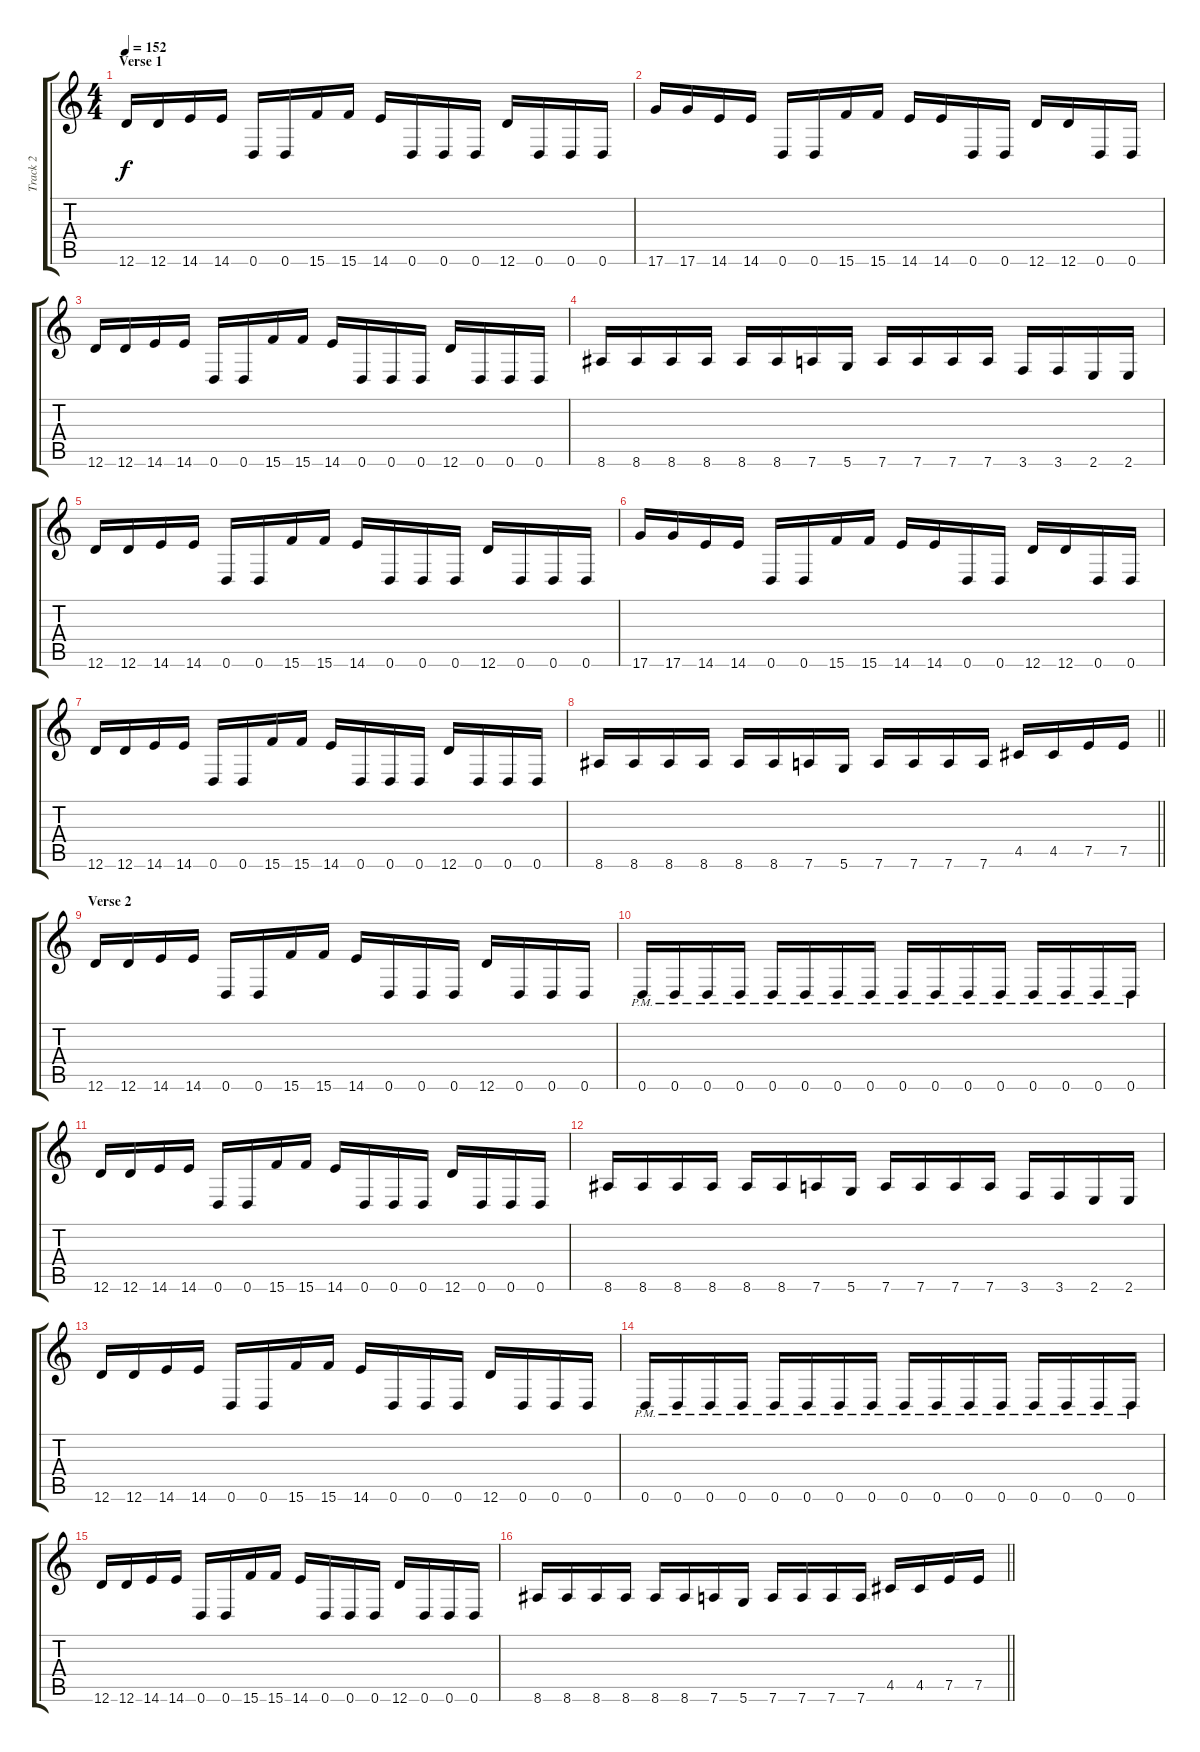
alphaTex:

\track ("Track 2" "Track 2") {instrument distortionguitar}
\staff {score tabs}
\tuning (E4 B3 G3 D3 A2 D2) {hide}
\ts (4 4)
\section ("" "Verse 1")
\tempo 152
\clef g2
\ks c
12.6.16{dy f} 12.6.16 14.6.16 14.6.16 0.6.16 0.6.16 15.6.16 15.6.16 14.6.16 0.6.16 0.6.16 0.6.16 12.6.16 0.6.16 0.6.16 0.6.16 |
17.6.16 17.6.16 14.6.16 14.6.16 0.6.16 0.6.16 15.6.16 15.6.16 14.6.16 14.6.16 0.6.16 0.6.16 12.6.16 12.6.16 0.6.16 0.6.16 |
12.6.16 12.6.16 14.6.16 14.6.16 0.6.16 0.6.16 15.6.16 15.6.16 14.6.16 0.6.16 0.6.16 0.6.16 12.6.16 0.6.16 0.6.16 0.6.16 |
8.6.16 8.6.16 8.6.16 8.6.16 8.6.16 8.6.16 7.6.16 5.6.16 7.6.16 7.6.16 7.6.16 7.6.16 3.6.16 3.6.16 2.6.16 2.6.16 |
12.6.16 12.6.16 14.6.16 14.6.16 0.6.16 0.6.16 15.6.16 15.6.16 14.6.16 0.6.16 0.6.16 0.6.16 12.6.16 0.6.16 0.6.16 0.6.16 |
17.6.16 17.6.16 14.6.16 14.6.16 0.6.16 0.6.16 15.6.16 15.6.16 14.6.16 14.6.16 0.6.16 0.6.16 12.6.16 12.6.16 0.6.16 0.6.16 |
12.6.16 12.6.16 14.6.16 14.6.16 0.6.16 0.6.16 15.6.16 15.6.16 14.6.16 0.6.16 0.6.16 0.6.16 12.6.16 0.6.16 0.6.16 0.6.16 |
\barLineRight lightlight
8.6.16 8.6.16 8.6.16 8.6.16 8.6.16 8.6.16 7.6.16 5.6.16 7.6.16 7.6.16 7.6.16 7.6.16 4.5.16 4.5.16 7.5.16 7.5.16 |
\section ("" "Verse 2")
12.6.16 12.6.16 14.6.16 14.6.16 0.6.16 0.6.16 15.6.16 15.6.16 14.6.16 0.6.16 0.6.16 0.6.16 12.6.16 0.6.16 0.6.16 0.6.16 |
0.6{pm}.16 0.6{pm}.16 0.6{pm}.16 0.6{pm}.16 0.6{pm}.16 0.6{pm}.16 0.6{pm}.16 0.6{pm}.16 0.6{pm}.16 0.6{pm}.16 0.6{pm}.16 0.6{pm}.16 0.6{pm}.16 0.6{pm}.16 0.6{pm}.16 0.6{pm}.16 |
12.6.16 12.6.16 14.6.16 14.6.16 0.6.16 0.6.16 15.6.16 15.6.16 14.6.16 0.6.16 0.6.16 0.6.16 12.6.16 0.6.16 0.6.16 0.6.16 |
8.6.16 8.6.16 8.6.16 8.6.16 8.6.16 8.6.16 7.6.16 5.6.16 7.6.16 7.6.16 7.6.16 7.6.16 3.6.16 3.6.16 2.6.16 2.6.16 |
12.6.16 12.6.16 14.6.16 14.6.16 0.6.16 0.6.16 15.6.16 15.6.16 14.6.16 0.6.16 0.6.16 0.6.16 12.6.16 0.6.16 0.6.16 0.6.16 |
0.6{pm}.16 0.6{pm}.16 0.6{pm}.16 0.6{pm}.16 0.6{pm}.16 0.6{pm}.16 0.6{pm}.16 0.6{pm}.16 0.6{pm}.16 0.6{pm}.16 0.6{pm}.16 0.6{pm}.16 0.6{pm}.16 0.6{pm}.16 0.6{pm}.16 0.6{pm}.16 |
12.6.16 12.6.16 14.6.16 14.6.16 0.6.16 0.6.16 15.6.16 15.6.16 14.6.16 0.6.16 0.6.16 0.6.16 12.6.16 0.6.16 0.6.16 0.6.16 |
\barLineRight lightlight
8.6.16 8.6.16 8.6.16 8.6.16 8.6.16 8.6.16 7.6.16 5.6.16 7.6.16 7.6.16 7.6.16 7.6.16 4.5.16 4.5.16 7.5.16 7.5.16
